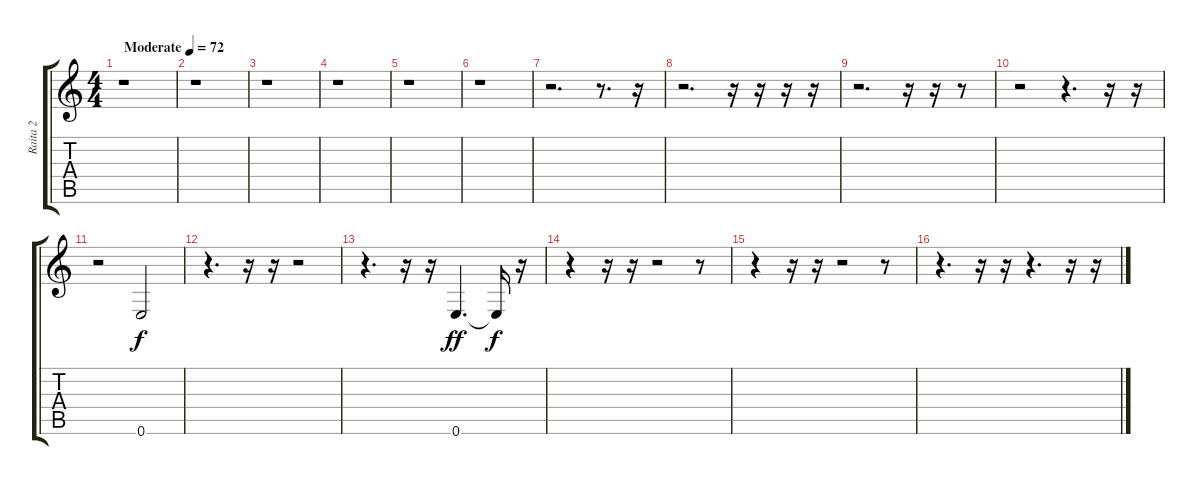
\track ("Raita 2" "Raita 2") {instrument electricbassfinger}
\staff {score tabs}
\tuning (E4 B3 G3 D3 A2 E2) {hide}
\ts (4 4)
\tempo (72 "Moderate")
\clef g2
\ks c
r.1{dy f instrument electricbassfinger} |
r.1 |
r.1 |
r.1 |
r.1 |
r.1 |
r.2{d} r.8{d} r.16 |
r.2{d} r.16 r.16 r.16 r.16 |
r.2{d} r.16 r.16 r.8 |
r.2 r.4{d} r.16 r.16 |
r.2 0.6.2 |
r.4{d} r.16 r.16 r.2 |
r.4{d} r.16 r.16 0.6.4{d dy ff} 0.6{t}.16{dy f} r.16 |
r.4 r.16 r.16 r.2 r.8 |
r.4 r.16 r.16 r.2 r.8 |
r.4{d} r.16 r.16 r.4{d} r.16 r.16
